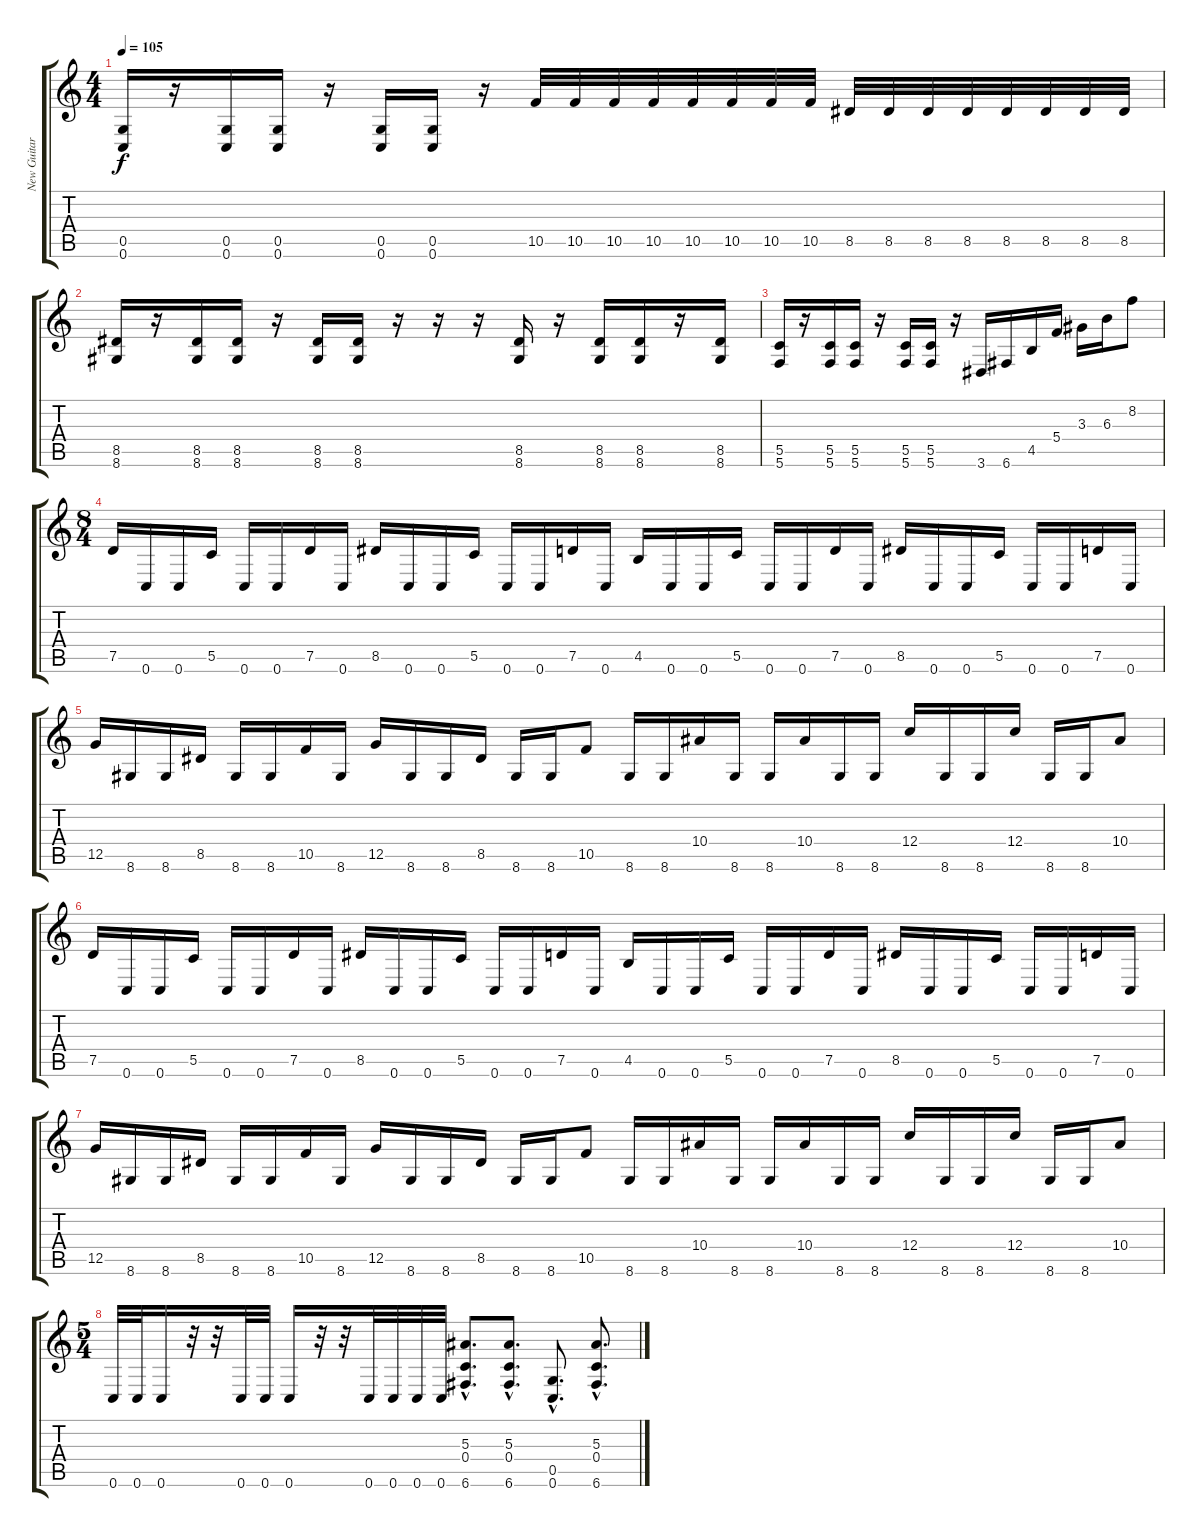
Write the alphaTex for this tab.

\track ("New Guitar" "New Guitar") {instrument distortionguitar}
\staff {score tabs}
\tuning (D4 A3 F3 C3 G2 C2) {hide}
\ts (4 4)
\tempo 105
\clef g2
\ks c
(0.5 0.6).16{dy f} r.16 (0.5 0.6).16 (0.5 0.6).16 r.16 (0.5 0.6).16 (0.5 0.6).16 r.16 10.5.32 10.5.32 10.5.32 10.5.32 10.5.32 10.5.32 10.5.32 10.5.32 8.5.32 8.5.32 8.5.32 8.5.32 8.5.32 8.5.32 8.5.32 8.5.32 |
(8.5 8.6).16 r.16 (8.5 8.6).16 (8.5 8.6).16 r.16 (8.5 8.6).16 (8.5 8.6).16 r.16 r.16 r.16 (8.5 8.6).16 r.16 (8.5 8.6).16 (8.5 8.6).16 r.16 (8.5 8.6).16 |
(5.5 5.6).16 r.16 (5.5 5.6).16 (5.5 5.6).16 r.16 (5.5 5.6).16 (5.5 5.6).16 r.16 3.6.16 6.6.16 4.5.16 5.4.16 3.3.16 6.3.16 8.2.8 |
\ts (8 4)
7.5.16 0.6.16 0.6.16 5.5.16 0.6.16 0.6.16 7.5.16 0.6.16 8.5.16 0.6.16 0.6.16 5.5.16 0.6.16 0.6.16 7.5.16 0.6.16 4.5.16 0.6.16 0.6.16 5.5.16 0.6.16 0.6.16 7.5.16 0.6.16 8.5.16 0.6.16 0.6.16 5.5.16 0.6.16 0.6.16 7.5.16 0.6.16 |
12.5.16 8.6.16 8.6.16 8.5.16 8.6.16 8.6.16 10.5.16 8.6.16 12.5.16 8.6.16 8.6.16 8.5.16 8.6.16 8.6.16 10.5.8 8.6.16 8.6.16 10.4.16 8.6.16 8.6.16 10.4.16 8.6.16 8.6.16 12.4.16 8.6.16 8.6.16 12.4.16 8.6.16 8.6.16 10.4.8 |
7.5.16 0.6.16 0.6.16 5.5.16 0.6.16 0.6.16 7.5.16 0.6.16 8.5.16 0.6.16 0.6.16 5.5.16 0.6.16 0.6.16 7.5.16 0.6.16 4.5.16 0.6.16 0.6.16 5.5.16 0.6.16 0.6.16 7.5.16 0.6.16 8.5.16 0.6.16 0.6.16 5.5.16 0.6.16 0.6.16 7.5.16 0.6.16 |
12.5.16 8.6.16 8.6.16 8.5.16 8.6.16 8.6.16 10.5.16 8.6.16 12.5.16 8.6.16 8.6.16 8.5.16 8.6.16 8.6.16 10.5.8 8.6.16 8.6.16 10.4.16 8.6.16 8.6.16 10.4.16 8.6.16 8.6.16 12.4.16 8.6.16 8.6.16 12.4.16 8.6.16 8.6.16 10.4.8 |
\ts (5 4)
0.6.32 0.6.32 0.6.16 r.32 r.32 0.6.32 0.6.32 0.6.16 r.32 r.32 0.6.32 0.6.32 0.6.32 0.6.32 (5.3{hac} 0.4{hac} 6.6{hac}).8{d} (5.3{hac} 0.4{hac} 6.6{hac}).8{d} (0.5{hac} 0.6{hac}).8{d} (5.3{hac} 0.4{hac} 6.6{hac}).8{d}
